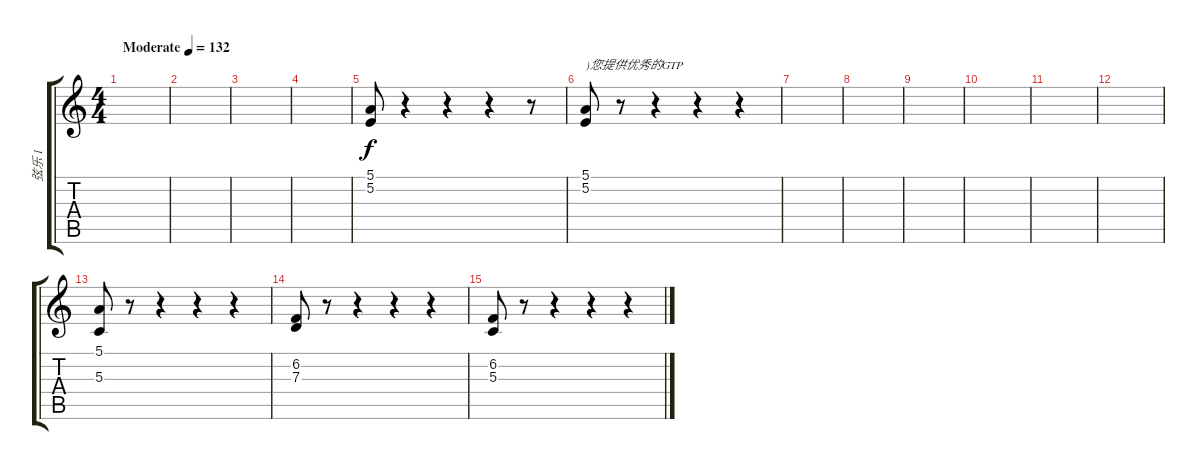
\track ("弦乐 1" "弦乐 1") {instrument orchestrahit}
\staff {score tabs}
\tuning (E4 B3 G3 D3 A2 E2) {hide}
\ts (4 4)
\tempo (132 "Moderate")
\clef g2
\ks c
|
|
|
|
(5.1 5.2).8 r.4 r.4 r.4 r.8 |
(5.1 5.2).8{txt ")您提供优秀的GTP"} r.8 r.4 r.4 r.4 |
|
|
|
|
|
|
(5.1 5.3).8 r.8 r.4 r.4 r.4 |
(6.2 7.3).8 r.8 r.4 r.4 r.4 |
(6.2 5.3).8 r.8 r.4 r.4 r.4
